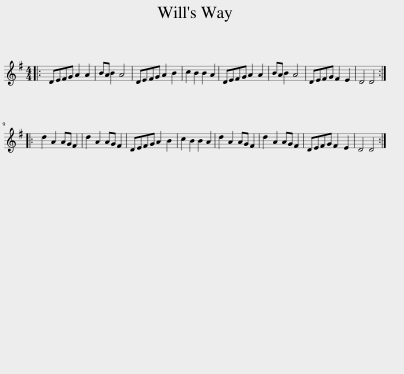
X:1
L:1/8
M:4/4
I:linebreak $
K:G
V:1 treble
V:1
|: DEFG A2 A2 | BA B2 A4 | DEFG A2 B2 | c2 B2 B2 A2 | DEFG A2 A2 | %5
 BA B2 A4 | DEFG F2 E2 | D4 D4 ::$ d2 A2 AG F2 | d2 A2 AG F2 | %10
 DEFG A2 B2 | c2 B2 B2 A2 | d2 A2 AG F2 | d2 A2 AG F2 | DEFG F2 E2 | %15
 D4 D4 :| %16
